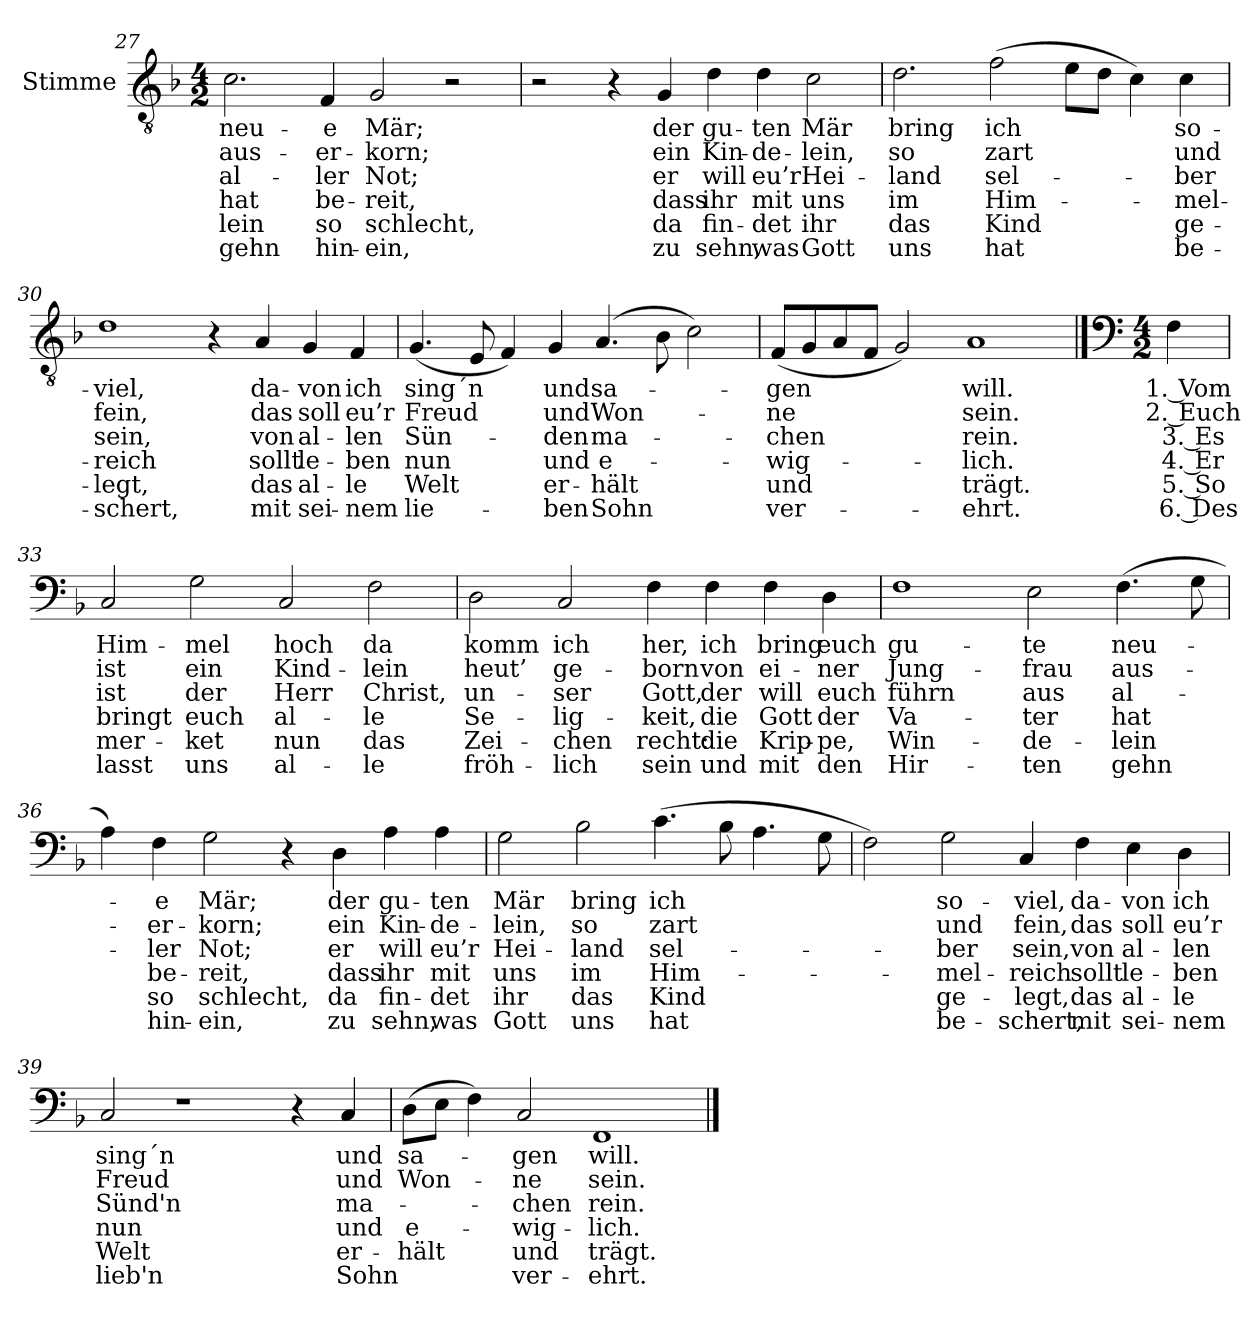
**kern	**text	**text	**text	**text	**text	**text
*part1	*part1	*part1	*part1	*part1	*part1	*part1
*staff1	*staff1	*staff1	*staff1	*staff1	*staff1	*staff1
*I"Stimme	*	*	*	*	*	*
!!LO:LB:g=z
*clefGv2	*	*	*	*	*	*
*k[b-]	*	*	*	*	*	*
*M4/2	*	*	*	*	*	*
=27	=27	=27	=27	=27	=27	=27
!	!LO:LY:b	!LO:LY:b	!LO:LY:b	!LO:LY:b	!LO:LY:b	!LO:LY:b
2.c\	neu-	aus-	al-	hat	-lein	gehn
!	!LO:LY:b	!LO:LY:b	!LO:LY:b	!LO:LY:b	!LO:LY:b	!LO:LY:b
4F/	-e	-er-	-ler	be-	so	hin-
!	!LO:LY:b	!LO:LY:b	!LO:LY:b	!LO:LY:b	!LO:LY:b	!LO:LY:b
2G/	Mär;	-korn;	Not;	-reit,	schlecht,	-ein,
2r	.	.	.	.	.	.
=28	=28	=28	=28	=28	=28	=28
2r	.	.	.	.	.	.
4r	.	.	.	.	.	.
!	!LO:LY:b	!LO:LY:b	!LO:LY:b	!LO:LY:b	!LO:LY:b	!LO:LY:b
4G/	der	ein	er	dass	da	zu
!	!LO:LY:b	!LO:LY:b	!LO:LY:b	!LO:LY:b	!LO:LY:b	!LO:LY:b
4d\	gu-	Kin-	will	ihr	fin-	sehn,
!	!LO:LY:b	!LO:LY:b	!LO:LY:b	!LO:LY:b	!LO:LY:b	!LO:LY:b
4d\	-ten	-de-	eu’r	mit	-det	was
!	!LO:LY:b	!LO:LY:b	!LO:LY:b	!LO:LY:b	!LO:LY:b	!LO:LY:b
2c\	Mär	-lein,	Hei-	uns	ihr	Gott
=29	=29	=29	=29	=29	=29	=29
!	!LO:LY:b	!LO:LY:b	!LO:LY:b	!LO:LY:b	!LO:LY:b	!LO:LY:b
2.d\	bring	so	-land	im	das	uns
!	!LO:LY:b	!LO:LY:b	!LO:LY:b	!LO:LY:b	!LO:LY:b	!LO:LY:b
(2f\	ich	zart	sel-	Him-	Kind	hat
8e\L	.	.	.	.	.	.
8d\J	.	.	.	.	.	.
4c\)	.	.	.	.	.	.
!	!LO:LY:b	!LO:LY:b	!LO:LY:b	!LO:LY:b	!LO:LY:b	!LO:LY:b
4c\	so-	und	-ber	-mel-	ge-	be-
!!LO:LB:g=z
=30	=30	=30	=30	=30	=30	=30
!	!LO:LY:b	!LO:LY:b	!LO:LY:b	!LO:LY:b	!LO:LY:b	!LO:LY:b
1d	-viel,	fein,	sein,	-reich	-legt,	-schert,
4r	.	.	.	.	.	.
!	!LO:LY:b	!LO:LY:b	!LO:LY:b	!LO:LY:b	!LO:LY:b	!LO:LY:b
4A/	da-	das	von	sollt	das	mit
!	!LO:LY:b	!LO:LY:b	!LO:LY:b	!LO:LY:b	!LO:LY:b	!LO:LY:b
4G/	-von	soll	al-	le-	al-	sei-
!	!LO:LY:b	!LO:LY:b	!LO:LY:b	!LO:LY:b	!LO:LY:b	!LO:LY:b
4F/	ich	eu’r	-len	-ben	-le	-nem
=31	=31	=31	=31	=31	=31	=31
!	!LO:LY:b	!LO:LY:b	!LO:LY:b	!LO:LY:b	!LO:LY:b	!LO:LY:b
(4.G/	sing´n	Freud	Sün-	nun	Welt	lie-
8E/	.	.	.	.	.	.
4F/)	.	.	.	.	.	.
!	!LO:LY:b	!LO:LY:b	!LO:LY:b	!LO:LY:b	!LO:LY:b	!LO:LY:b
4G/	und	und	-den	und	er-	-ben
!	!LO:LY:b	!LO:LY:b	!LO:LY:b	!LO:LY:b	!LO:LY:b	!LO:LY:b
(4.A/	sa-	-Won-	ma-	e-	-hält	Sohn
8B-\	.	.	.	.	.	.
2c\)	.	.	.	.	.	.
=32	=32	=32	=32	=32	=32	=32
!	!LO:LY:b	!LO:LY:b	!LO:LY:b	!LO:LY:b	!LO:LY:b	!LO:LY:b
(8F/L	-gen	-ne	-chen	-wig-	und	ver-
8G/	.	.	.	.	.	.
8A/	.	.	.	.	.	.
8F/J	.	.	.	.	.	.
2G/)	.	.	.	.	.	.
!	!LO:LY:b	!LO:LY:b	!LO:LY:b	!LO:LY:b	!LO:LY:b	!LO:LY:b
1A	will.	sein.	rein.	-lich.	trägt.	-ehrt.
!!LO:PB:g=z
==32X6	==32X6	==32X6	==32X6	==32X6	==32X6	==32X6
*clefF4	*	*	*	*	*	*
*M4/2	*	*	*	*	*	*
!	!LO:LY:b	!LO:LY:b	!LO:LY:b	!LO:LY:b	!LO:LY:b	!LO:LY:b
4F\	1. Vom	2. Euch	3. Es	4. Er	5. So	6. Des
=33	=33	=33	=33	=33	=33	=33
!	!LO:LY:b	!LO:LY:b	!LO:LY:b	!LO:LY:b	!LO:LY:b	!LO:LY:b
2C/	Him-	ist	ist	bringt	mer-	lasst
!	!LO:LY:b	!LO:LY:b	!LO:LY:b	!LO:LY:b	!LO:LY:b	!LO:LY:b
2G\	-mel	ein	der	euch	-ket	uns
!	!LO:LY:b	!LO:LY:b	!LO:LY:b	!LO:LY:b	!LO:LY:b	!LO:LY:b
2C/	hoch	Kind-	Herr	al-	nun	al-
!	!LO:LY:b	!LO:LY:b	!LO:LY:b	!LO:LY:b	!LO:LY:b	!LO:LY:b
2F\	da	-lein	Christ,	-le	das	-le
=34	=34	=34	=34	=34	=34	=34
!	!LO:LY:b	!LO:LY:b	!LO:LY:b	!LO:LY:b	!LO:LY:b	!LO:LY:b
2D\	komm	heut’	un-	Se-	Zei-	fröh-
!	!LO:LY:b	!LO:LY:b	!LO:LY:b	!LO:LY:b	!LO:LY:b	!LO:LY:b
2C/	ich	ge-	-ser	-lig-	-chen	-lich
!	!LO:LY:b	!LO:LY:b	!LO:LY:b	!LO:LY:b	!LO:LY:b	!LO:LY:b
4F\	her,	-born	Gott,	-keit,	recht:	sein
!	!LO:LY:b	!LO:LY:b	!LO:LY:b	!LO:LY:b	!LO:LY:b	!LO:LY:b
4F\	ich	von	der	die	die	und
!	!LO:LY:b	!LO:LY:b	!LO:LY:b	!LO:LY:b	!LO:LY:b	!LO:LY:b
4F\	bring	ei-	will	Gott	Krip-	mit
!	!LO:LY:b	!LO:LY:b	!LO:LY:b	!LO:LY:b	!LO:LY:b	!LO:LY:b
4D\	euch	-ner	euch	der	-pe,	den
!!LO:LB:g=z
=35	=35	=35	=35	=35	=35	=35
!	!LO:LY:b	!LO:LY:b	!LO:LY:b	!LO:LY:b	!LO:LY:b	!LO:LY:b
1F	gu-	Jung-	führn	Va-	Win-	Hir-
!	!LO:LY:b	!LO:LY:b	!LO:LY:b	!LO:LY:b	!LO:LY:b	!LO:LY:b
2E\	-te	-frau	aus	-ter	-de-	-ten
!	!LO:LY:b	!LO:LY:b	!LO:LY:b	!LO:LY:b	!LO:LY:b	!LO:LY:b
(4.F\	neu-	aus-	al-	hat	-lein	gehn
8G\	.	.	.	.	.	.
=36	=36	=36	=36	=36	=36	=36
4A\)	.	.	.	.	.	.
!	!LO:LY:b	!LO:LY:b	!LO:LY:b	!LO:LY:b	!LO:LY:b	!LO:LY:b
4F\	-e	-er-	-ler	be-	so	hin-
!	!LO:LY:b	!LO:LY:b	!LO:LY:b	!LO:LY:b	!LO:LY:b	!LO:LY:b
2G\	Mär;	-korn;	Not;	-reit,	schlecht,	-ein,
4r	.	.	.	.	.	.
!	!LO:LY:b	!LO:LY:b	!LO:LY:b	!LO:LY:b	!LO:LY:b	!LO:LY:b
4D\	der	ein	er	dass	da	zu
!	!LO:LY:b	!LO:LY:b	!LO:LY:b	!LO:LY:b	!LO:LY:b	!LO:LY:b
4A\	gu-	Kin-	will	ihr	fin-	sehn,
!	!LO:LY:b	!LO:LY:b	!LO:LY:b	!LO:LY:b	!LO:LY:b	!LO:LY:b
4A\	-ten	-de-	eu’r	mit	-det	was
=37	=37	=37	=37	=37	=37	=37
!	!LO:LY:b	!LO:LY:b	!LO:LY:b	!LO:LY:b	!LO:LY:b	!LO:LY:b
2G\	Mär	-lein,	Hei-	uns	ihr	Gott
!	!LO:LY:b	!LO:LY:b	!LO:LY:b	!LO:LY:b	!LO:LY:b	!LO:LY:b
2B-\	bring	so	-land	im	das	uns
!	!LO:LY:b	!LO:LY:b	!LO:LY:b	!LO:LY:b	!LO:LY:b	!LO:LY:b
(4.c\	ich	zart	sel-	Him-	Kind	hat
8B-\	.	.	.	.	.	.
4.A\	.	.	.	.	.	.
8G\	.	.	.	.	.	.
!!LO:LB:g=z
=38	=38	=38	=38	=38	=38	=38
2F\)	.	.	.	.	.	.
!	!LO:LY:b	!LO:LY:b	!LO:LY:b	!LO:LY:b	!LO:LY:b	!LO:LY:b
2G\	so-	und	-ber	-mel-	ge-	be-
!	!LO:LY:b	!LO:LY:b	!LO:LY:b	!LO:LY:b	!LO:LY:b	!LO:LY:b
4C/	-viel,	fein,	sein,	-reich	-legt,	-schert,
!	!LO:LY:b	!LO:LY:b	!LO:LY:b	!LO:LY:b	!LO:LY:b	!LO:LY:b
4F\	da-	das	von	sollt	das	mit
!	!LO:LY:b	!LO:LY:b	!LO:LY:b	!LO:LY:b	!LO:LY:b	!LO:LY:b
4E\	-von	soll	al-	le-	al-	sei-
!	!LO:LY:b	!LO:LY:b	!LO:LY:b	!LO:LY:b	!LO:LY:b	!LO:LY:b
4D\	ich	eu’r	-len	-ben	-le	-nem
=39	=39	=39	=39	=39	=39	=39
!	!LO:LY:b	!LO:LY:b	!LO:LY:b	!LO:LY:b	!LO:LY:b	!LO:LY:b
2C/	sing´n	Freud	Sünd'n	nun	Welt	lieb'n
1r	.	.	.	.	.	.
4r	.	.	.	.	.	.
!	!LO:LY:b	!LO:LY:b	!LO:LY:b	!LO:LY:b	!LO:LY:b	!LO:LY:b
4C/	und	und	ma-	und	er-	Sohn
=40	=40	=40	=40	=40	=40	=40
!	!LO:LY:b	!LO:LY:b	!	!LO:LY:b	!LO:LY:b	!
(8D\L	sa-	Won-	.	e-	-hält	.
8E\J	.	.	.	.	.	.
4F\)	.	.	.	.	.	.
!	!LO:LY:b	!LO:LY:b	!LO:LY:b	!LO:LY:b	!LO:LY:b	!LO:LY:b
2C/	-gen	-ne	-chen	-wig-	und	ver-
!	!LO:LY:b	!LO:LY:b	!LO:LY:b	!LO:LY:b	!LO:LY:b	!LO:LY:b
1FF	will.	sein.	rein.	-lich.	trägt.	-ehrt.
==	==	==	==	==	==	==
*-	*-	*-	*-	*-	*-	*-
